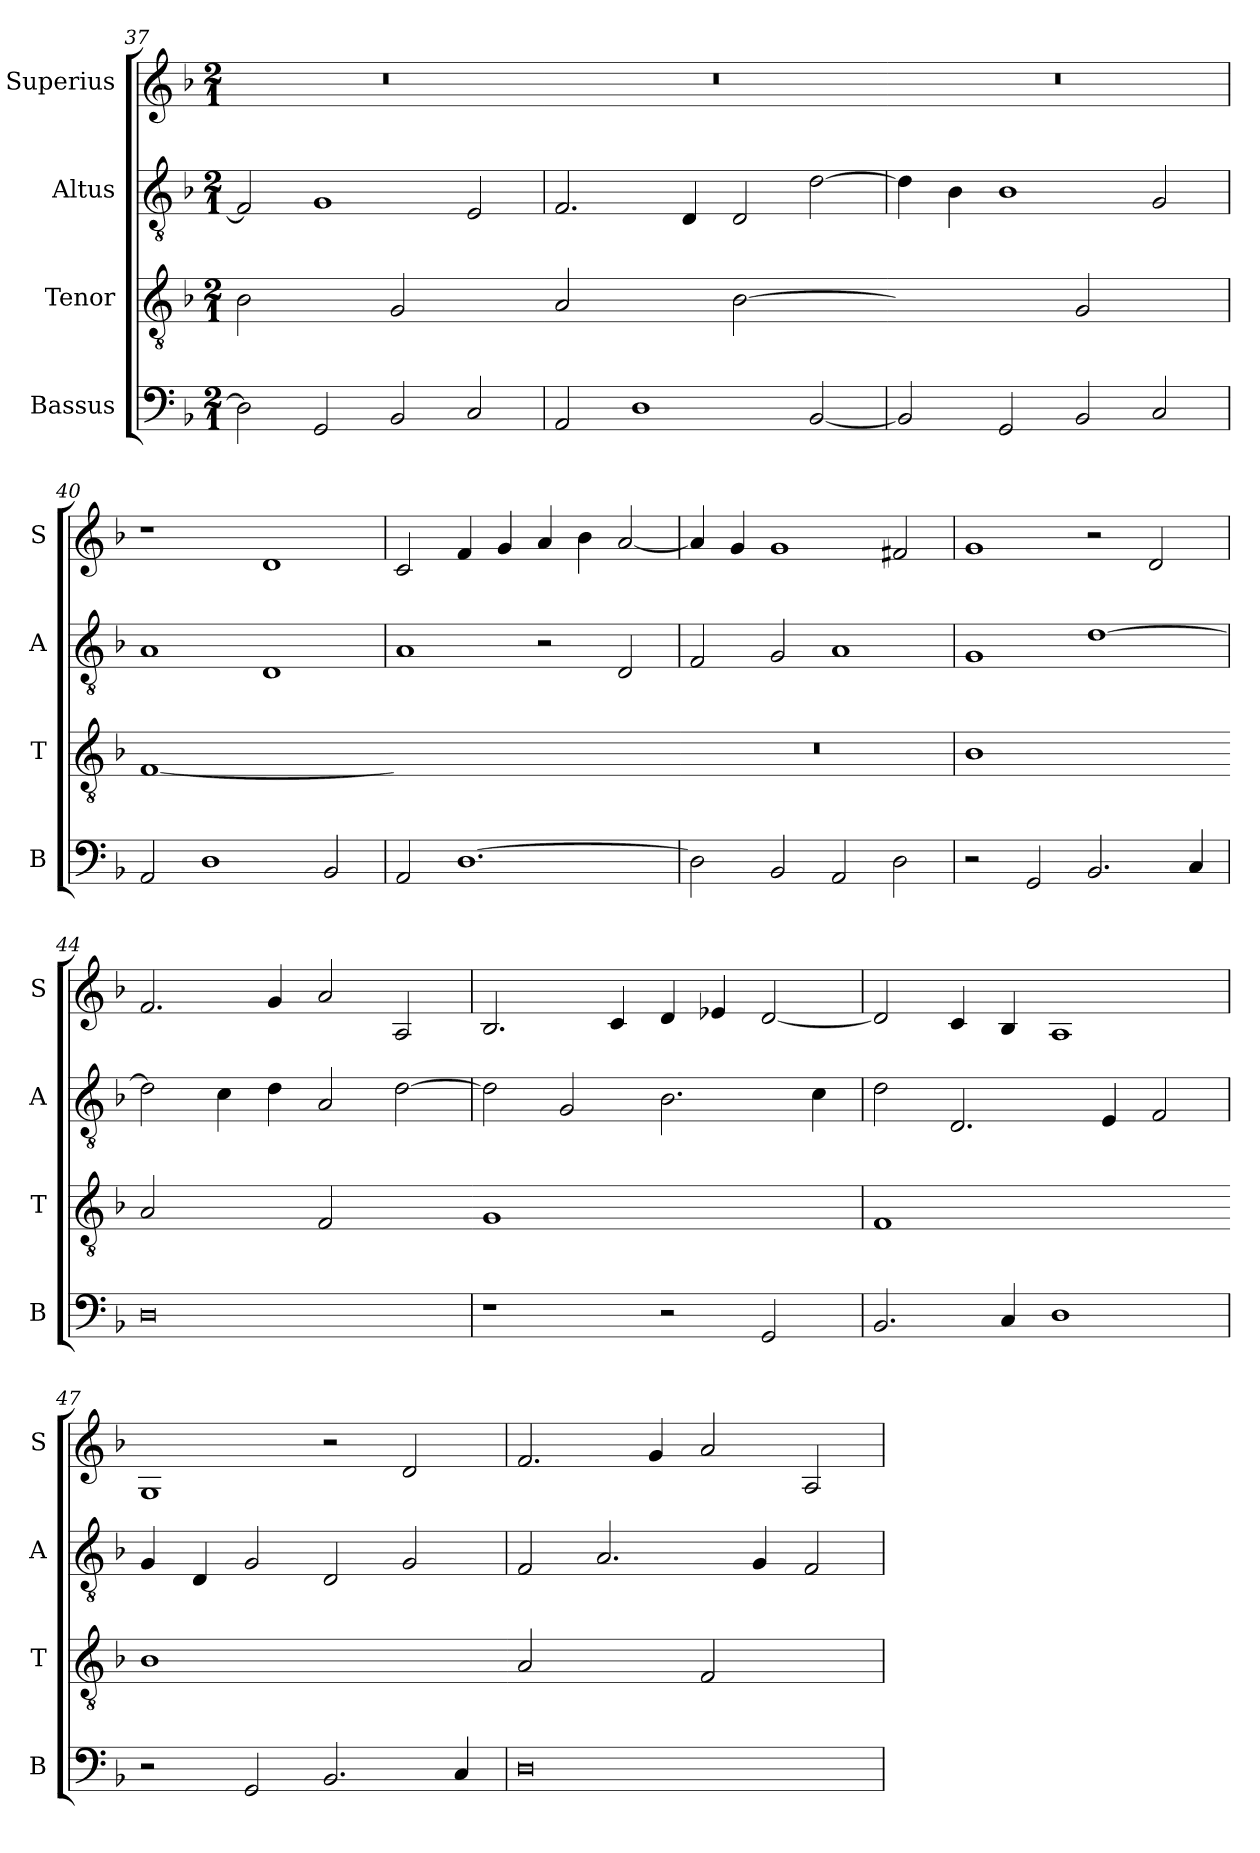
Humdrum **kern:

**kern	**kern	**kern	**kern
*part4	*part3	*part2	*part1
*staff4	*staff3	*staff2	*staff1
*I"Bassus	*I"Tenor	*I"Altus	*I"Superius
*I'B	*I'T	*I'A	*I'S
*clefF4	*clefGv2	*clefGv2	*clefG2
*k[b-]	*k[b-]	*k[b-]	*k[b-]
*M2/1	*M2/1	*M2/1	*M2/1
=37	=37	=37	=37
!	!LO:N:vis=2	!	!
2D\]	1B-	2F/]	0r
2GG/	.	1G	.
!	!LO:N:vis=2	!	!
2BB-/	1G	.	.
2C/	.	2E/	.
=38	=38-	=38	=38
!	!LO:N:vis=2	!	!
2AA/	1A	2.F/	0r
1D	.	.	.
.	.	4D/	.
!	!LO:N:vis=2	!	!
.	[1B-	2D/	.
[2BB-/	.	[2d\	.
=39	=39-	=39	=39
!	!LO:N:vis=2	!	!
2BB-/]	1B-yy]	4d\]	0r
.	.	4B-\	.
2GG/	.	1B-	.
!	!LO:N:vis=2	!	!
2BB-/	1G	.	.
2C/	.	2G/	.
=40	=40	=40	=40
!	!LO:N:vis=1	!	!
2AA/	[0F	1A	1r
1D	.	.	.
.	.	1D	1d
2BB-/	.	.	.
=41	=41-	=41	=41
!	!LO:N:vis=1	!	!
2AA/	0Fyy]	1A	2c/
[1.D	.	.	4f/
.	.	.	4g/
.	.	2r	4a/
.	.	.	4b-\
.	.	2D/	[2a/
=42	=42-	=42	=42
!	!LO:N:vis=1	!	!
2D\]	0r	2F/	4a/]
.	.	.	4g/
2BB-/	.	2G/	1g
2AA/	.	1A	.
2D\	.	.	2f#X/
=43	=43	=43	=43
!	!LO:N:vis=1	!	!
2r	0B-	1G	1g
2GG/	.	.	.
2.BB-/	.	[1d	2r
.	.	.	2d/
4C/	.	.	.
=44	=44-	=44	=44
!	!LO:N:vis=2	!	!
0D	1A	2d\]	2.f/
.	.	4c\	.
.	.	4d\	4g/
!	!LO:N:vis=2	!	!
.	1F	2A/	2a/
.	.	[2d\	2A/
=45	=45-	=45	=45
!	!LO:N:vis=1	!	!
1r	0G	2d\]	2.B-/
.	.	2G/	.
.	.	.	4c/
2r	.	2.B-\	4d/
.	.	.	4e-X/
2GG/	.	.	[2d/
.	.	4c\	.
=46	=46	=46	=46
!	!LO:N:vis=1	!	!
2.BB-/	0F	2d\	2d/]
.	.	2.D/	4c/
4C/	.	.	4B-/
1D	.	.	1A
.	.	4E/	.
.	.	2F/	.
=47	=47-	=47	=47
!	!LO:N:vis=1	!	!
2r	0B-	4G/	1G
.	.	4D/	.
2GG/	.	2G/	.
2.BB-/	.	2D/	2r
.	.	2G/	2d/
4C/	.	.	.
=48	=48-	=48	=48
!	!LO:N:vis=2	!	!
0D	1A	2F/	2.f/
.	.	2.A/	.
.	.	.	4g/
!	!LO:N:vis=2	!	!
.	1F	.	2a/
.	.	4G/	.
.	.	2F/	2A/
=	=	=	=
*-	*-	*-	*-
